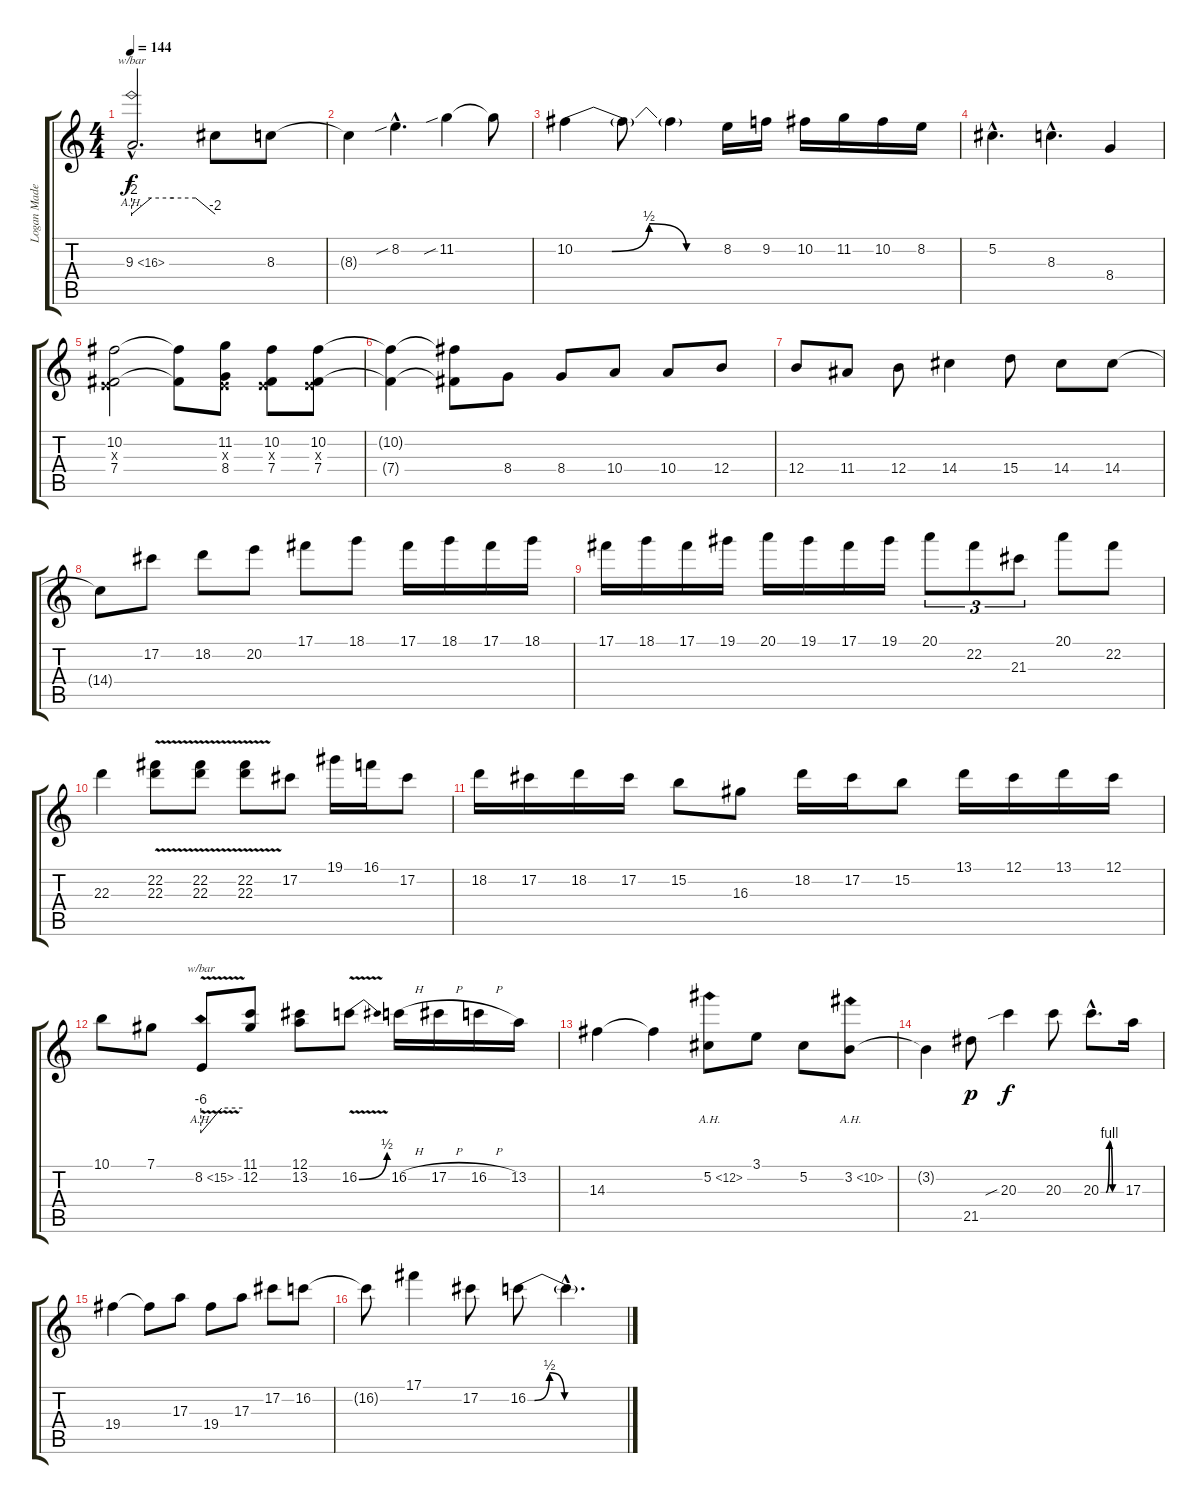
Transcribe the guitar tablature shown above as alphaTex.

\track ("Logan Mader" "Logan Made") {instrument distortionguitar}
\staff {score tabs}
\tuning (Db4 Ab3 E3 B2 Gb2 B1) {hide}
\ts (4 4)
\tempo 144
\clef g2
\ks c
9.3{ah 7 hac}.2{d tbe (custom default 0 -8 14 0 30 0 46 0 60 -8) dy f balance 7} 9.3{t}.8 8.3.8 |
8.3{t}.4 8.2{sib hac}.4{d} 11.2{sib}.4 11.2{t}.8 |
10.2{be (custom 0 0 15 0 30 2 45 0 60 0)}.4 10.2{t}.8 10.2{t}.4 8.2.16 9.2.16 10.2.16 11.2.16 10.2.16 8.2.16 |
5.2{hac}.4{d} 8.3{hac}.4{d} 8.4.4 |
(10.2 0.3{x} 7.4).2 (10.2{t} 7.4{t}).8 (11.2 0.3{x} 8.4).8 (10.2 0.3{x} 7.4).8 (10.2 0.3{x} 7.4).8 |
(10.2{t} 7.4{t}).4 (10.2{t} 7.4{t}).8 8.4.8 8.4.8 10.4.8 10.4.8 12.4.8 |
12.4.8 11.4.8 12.4.8 14.4.4 15.4.8 14.4.8 14.4.8 |
14.4{t}.8 17.2.8 18.2.8 20.2.8 17.1.8 18.1.8 17.1.16 18.1.16 17.1.16 18.1.16 |
17.1.16 18.1.16 17.1.16 19.1.16 20.1.16 19.1.16 17.1.16 19.1.16 20.1.8{tu (3 2)} 22.2.8{tu (3 2)} 21.3.8{tu (3 2)} 20.1.8 22.2.8 |
22.3.4 (22.2{v} 22.3{v}).8 (22.2{v} 22.3{v}).8 (22.2{v} 22.3{v}).8 17.2.8 19.1.16 16.1.16 17.2.8 |
18.2.16 17.2.16 18.2.16 17.2.16 15.2.8 16.3.8 18.2.16 17.2.16 15.2.8 13.1.16 12.1.16 13.1.16 12.1.16 |
10.1.8 7.1.8 8.2{ah 7 v}.8{tbe (custom default 0 -24 30 0 60 0)} (11.1 12.2).8 (12.1 13.2).8 16.2{be (bend 0 0 60 2) v}.8 16.2{h}.16 17.2{h}.16 16.2{h}.16 13.2.16 |
14.3.4 14.3{t}.4 5.2{ah 7}.8 3.1.8 5.2.8 3.2{ah 7}.8 |
3.2{t}.4 21.5.8{dy p} 20.3{sib}.4{dy f} 20.3.8 20.3{be (custom 0 0 8 0 15 0 25 4 34 0 45 0 60 0) hac}.8{d} 17.3.16 |
19.4.4 19.4{t}.8 17.3.8 19.4.8 17.3.8 17.2.8 16.2.8 |
16.2{t}.8 17.1.4 17.2.8 16.2{be (custom 0 0 4 0 13 2 22 0 45 0 60 0)}.8 16.2{hac t}.4{d}
